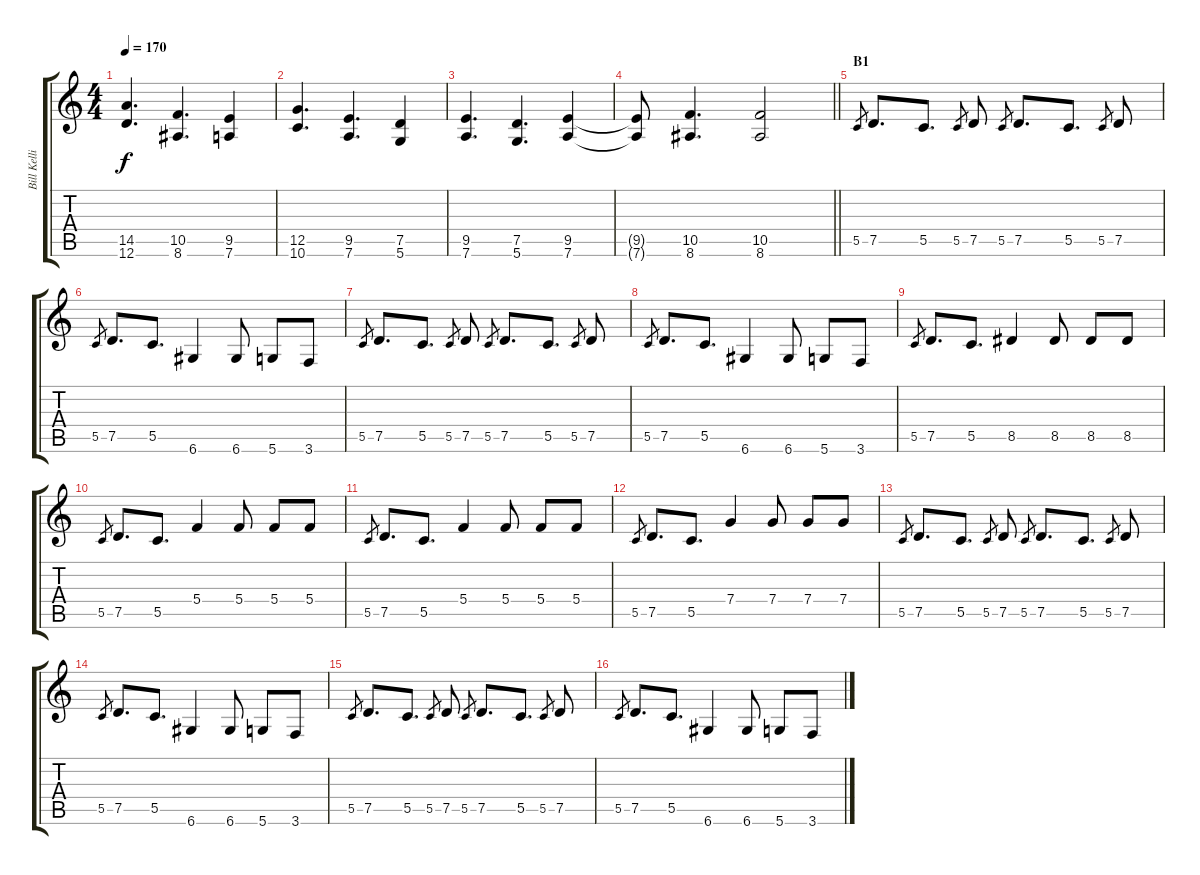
\track ("Bill Kelliher" "Bill Kelli") {instrument distortionguitar}
\staff {score tabs}
\tuning (D4 A3 F3 C3 G2 D2) {hide}
\ts (4 4)
\tempo 170
\clef g2
\ks c
(14.5 12.6).4{d dy f} (10.5 8.6).4{d} (9.5 7.6).4 |
(12.5 10.6).4{d} (9.5 7.6).4{d} (7.5 5.6).4 |
(9.5 7.6).4{d} (7.5 5.6).4{d} (9.5 7.6).4 |
\barLineRight lightlight
(9.5{t} 7.6{t}).8 (10.5 8.6).4{d} (10.5 8.6).2 |
\section ("" "B1")
5.5.8{gr} 7.5.8{d} 5.5.8{d} 5.5.8{gr} 7.5.8 5.5.8{gr} 7.5.8{d} 5.5.8{d} 5.5.8{gr} 7.5.8 |
5.5.8{gr} 7.5.8{d} 5.5.8{d} 6.6.4 6.6.8 5.6.8 3.6.8 |
5.5.8{gr} 7.5.8{d} 5.5.8{d} 5.5.8{gr} 7.5.8 5.5.8{gr} 7.5.8{d} 5.5.8{d} 5.5.8{gr} 7.5.8 |
5.5.8{gr} 7.5.8{d} 5.5.8{d} 6.6.4 6.6.8 5.6.8 3.6.8 |
5.5.8{gr} 7.5.8{d} 5.5.8{d} 8.5.4 8.5.8 8.5.8 8.5.8 |
5.5.8{gr} 7.5.8{d} 5.5.8{d} 5.4.4 5.4.8 5.4.8 5.4.8 |
5.5.8{gr} 7.5.8{d} 5.5.8{d} 5.4.4 5.4.8 5.4.8 5.4.8 |
5.5.8{gr} 7.5.8{d} 5.5.8{d} 7.4.4 7.4.8 7.4.8 7.4.8 |
5.5.8{gr} 7.5.8{d} 5.5.8{d} 5.5.8{gr} 7.5.8 5.5.8{gr} 7.5.8{d} 5.5.8{d} 5.5.8{gr} 7.5.8 |
5.5.8{gr} 7.5.8{d} 5.5.8{d} 6.6.4 6.6.8 5.6.8 3.6.8 |
5.5.8{gr} 7.5.8{d} 5.5.8{d} 5.5.8{gr} 7.5.8 5.5.8{gr} 7.5.8{d} 5.5.8{d} 5.5.8{gr} 7.5.8 |
5.5.8{gr} 7.5.8{d} 5.5.8{d} 6.6.4 6.6.8 5.6.8 3.6.8
